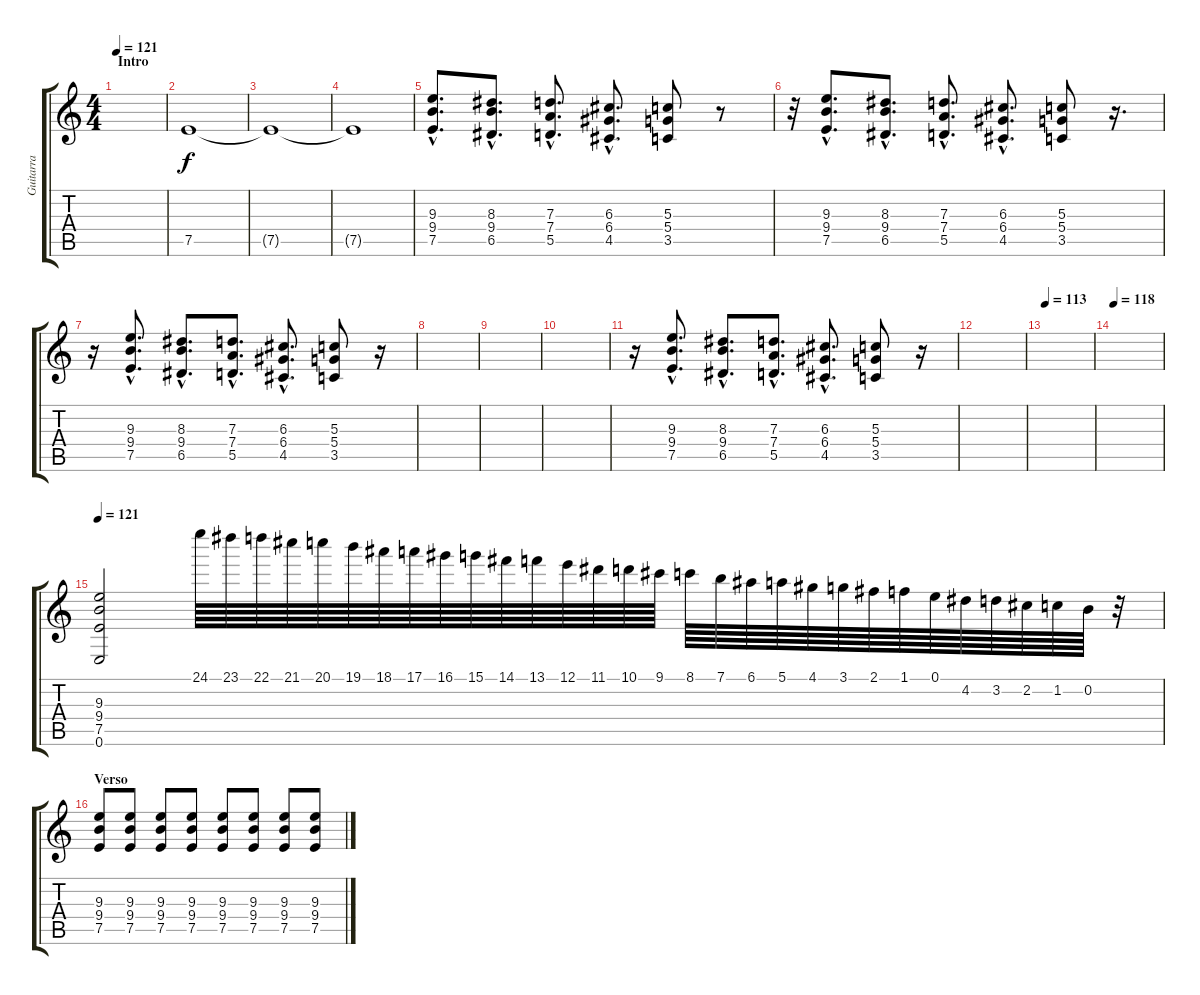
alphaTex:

\track ("Guitarra" "Guitarra") {instrument distortionguitar}
\staff {score tabs}
\tuning (E4 B3 G3 D3 A2 E2) {hide}
\ts (4 4)
\section ("" "Intro")
\tempo 121
\tempo 118
\tempo 121
\clef g2
\ks c
|
7.5.1 |
7.5{t}.1 |
7.5{t}.1 |
(9.3{hac} 9.4{hac} 7.5{hac}).8{d instrument distortionguitar} (8.3{hac} 9.4{hac} 6.5{hac}).8{d} (7.3{hac} 7.4{hac} 5.5{hac}).8{d} (6.3{hac} 6.4{hac} 4.5{hac}).8{d} (5.3 5.4 3.5).8 r.8 |
r.32 (9.3{hac} 9.4{hac} 7.5{hac}).8{d} (8.3{hac} 9.4{hac} 6.5{hac}).8{d} (7.3{hac} 7.4{hac} 5.5{hac}).8{d} (6.3{hac} 6.4{hac} 4.5{hac}).8{d} (5.3 5.4 3.5).8 r.16{d} |
r.16 (9.3{hac} 9.4{hac} 7.5{hac}).8{d} (8.3{hac} 9.4{hac} 6.5{hac}).8{d} (7.3{hac} 7.4{hac} 5.5{hac}).8{d} (6.3{hac} 6.4{hac} 4.5{hac}).8{d} (5.3 5.4 3.5).8 r.16 |
|
|
|
r.16 (9.3{hac} 9.4{hac} 7.5{hac}).8{d} (8.3{hac} 9.4{hac} 6.5{hac}).8{d} (7.3{hac} 7.4{hac} 5.5{hac}).8{d} (6.3{hac} 6.4{hac} 4.5{hac}).8{d} (5.3 5.4 3.5).8 r.16 |
|
\tempo 113
|
\tempo 118
|
\tempo 121
(9.3 9.4 7.5 0.6).2 24.1.64 23.1.64 22.1.64 21.1.64 20.1.64 19.1.64 18.1.64 17.1.64 16.1.64 15.1.64 14.1.64 13.1.64 12.1.64 11.1.64 10.1.64 9.1.64 8.1.64 7.1.64 6.1.64 5.1.64 4.1.64 3.1.64 2.1.64 1.1.64 0.1.64 4.2.64 3.2.64 2.2.64 1.2.64 0.2.64 r.32 |
\section ("" "Verso")
(9.3 9.4 7.5).8 (9.3 9.4 7.5).8 (9.3 9.4 7.5).8 (9.3 9.4 7.5).8 (9.3 9.4 7.5).8 (9.3 9.4 7.5).8 (9.3 9.4 7.5).8 (9.3 9.4 7.5).8
